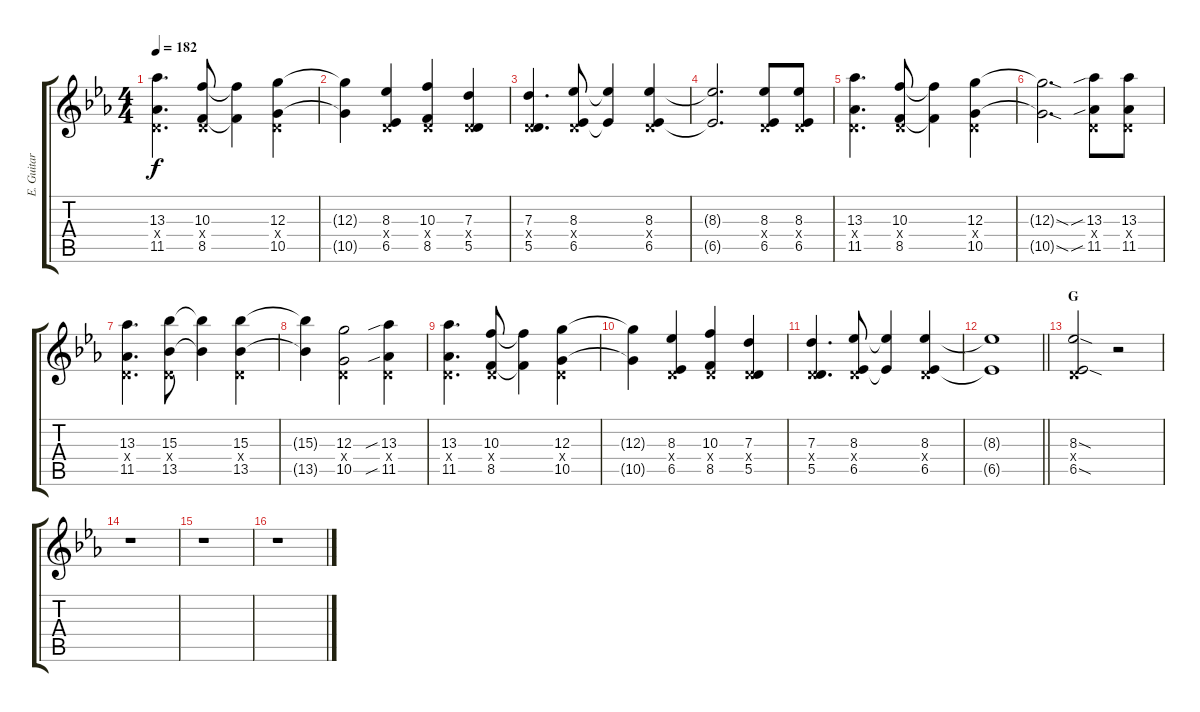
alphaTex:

\track ("E. Guitar II" "E. Guitar ") {instrument overdrivenguitar}
\staff {score tabs}
\tuning (E4 B3 G3 D3 A2 E2) {hide}
\ts (4 4)
\tempo 182
\clef g2
\ks eb
(13.3 0.4{x} 11.5).4{d dy f} (10.3 0.4{x} 8.5).8 (10.3{t} 8.5{t}).4 (12.3 0.4{x} 10.5).4 |
(12.3{t} 10.5{t}).4 (8.3 0.4{x} 6.5).4 (10.3 0.4{x} 8.5).4 (7.3 0.4{x} 5.5).4 |
(7.3 0.4{x} 5.5).4{d} (8.3 0.4{x} 6.5).8 (8.3{t} 6.5{t}).4 (8.3 0.4{x} 6.5).4 |
(8.3{t} 6.5{t}).2{d} (8.3 0.4{x} 6.5).8 (8.3 0.4{x} 6.5).8 |
(13.3 0.4{x} 11.5).4{d} (10.3 0.4{x} 8.5).8 (10.3{t} 8.5{t}).4 (12.3 0.4{x} 10.5).4 |
(12.3{sod t} 10.5{sod t}).2{d} (13.3{sib} 0.4{x} 11.5{sib}).8 (13.3 0.4{x} 11.5).8 |
(13.3 0.4{x} 11.5).4{d} (15.3 0.4{x} 13.5).8 (15.3{t} 13.5{t}).4 (15.3 0.4{x} 13.5).4 |
(15.3{t} 13.5{t}).4 (12.3 0.4{x} 10.5).2 (13.3{sib} 0.4{x} 11.5{sib}).4 |
(13.3 0.4{x} 11.5).4{d} (10.3 0.4{x} 8.5).8 (10.3{t} 8.5{t}).4 (12.3 0.4{x} 10.5).4 |
(12.3{t} 10.5{t}).4 (8.3 0.4{x} 6.5).4 (10.3 0.4{x} 8.5).4 (7.3 0.4{x} 5.5).4 |
(7.3 0.4{x} 5.5).4{d} (8.3 0.4{x} 6.5).8 (8.3{t} 6.5{t}).4 (8.3 0.4{x} 6.5).4 |
\barLineRight lightlight
(8.3{t} 6.5{t}).1 |
\section ("" "G")
(8.3{sod} 0.4{x} 6.5{sod}).2 r.2 |
r.1 |
r.1 |
r.1
